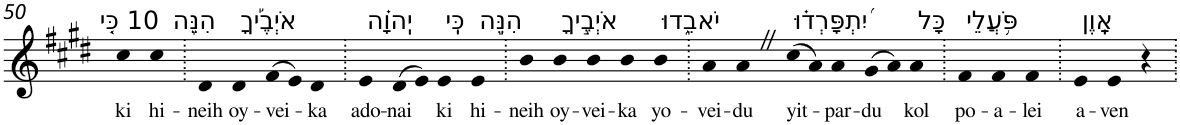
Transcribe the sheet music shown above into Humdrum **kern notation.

**kern	**text
*part1	*part1
*staff1	*staff1
*I"Piano	*
*I'Pno	*
!!LO:PB:g=z
*clefG2	*
*k[f#c#g#d#]	*
*E:	*
=50	=50
!LO:TX:a:t=10 כִּ֤י	!
!	!LO:LY:b
4cc#	ki
!LO:TX:a:t=הִנֵּ֪ה	!
!	!LO:LY:b
4cc#	hi-
=51.	=51.
!	!LO:LY:b
4d#	-neih
!LO:TX:a:t=אֹיְבֶ֡יךָ	!
!	!LO:LY:b
4d#	oy-
!	!LO:LY:b
(>8f#	-vei-
8e)	.
!	!LO:LY:b
4d#	-ka
=52.	=52.
!LO:TX:a:t=יְֽהוָ֗ה	!
!	!LO:LY:b
4e	ado-
!	!LO:LY:b
(>8d#	-nai
8e)	.
!LO:TX:a:t=כִּֽי	!
!	!LO:LY:b
4e	ki
!LO:TX:a:t=הִנֵּ֣ה	!
!	!LO:LY:b
4e	hi-
=53.	=53.
!	!LO:LY:b
4b	-neih
!LO:TX:a:t=אֹיְבֶ֣יךָ	!
!	!LO:LY:b
4b	oy-
!	!LO:LY:b
4b	-vei-
!	!LO:LY:b
4b	-ka
!LO:TX:a:t=יֹאבֵ֑דוּ	!
!	!LO:LY:b
4b	yo-
=54.	=54.
!	!LO:LY:b
4a	-vei-
!	!LO:LY:b
4aZ	-du
!LO:TX:a:t=יִ֝תְפָּרְד֗וּ	!
!	!LO:LY:b
(>8cc#	yit-
8a)	.
!	!LO:LY:b
4a	-par-
!	!LO:LY:b
(>8g#	-du
8a)	.
!LO:TX:a:t=כָּל	!
!	!LO:LY:b
4a	kol
=55.	=55.
!LO:TX:a:t=פֹּ֥עֲלֵי	!
!	!LO:LY:b
4f#	po-
!	!LO:LY:b
4f#	-a-
!	!LO:LY:b
4f#	-lei
=56.	=56.
!LO:TX:a:t=אָֽוֶן	!
!	!LO:LY:b
4e	a-
!	!LO:LY:b
4e	-ven
4r	.
=.	=.
*-	*-
